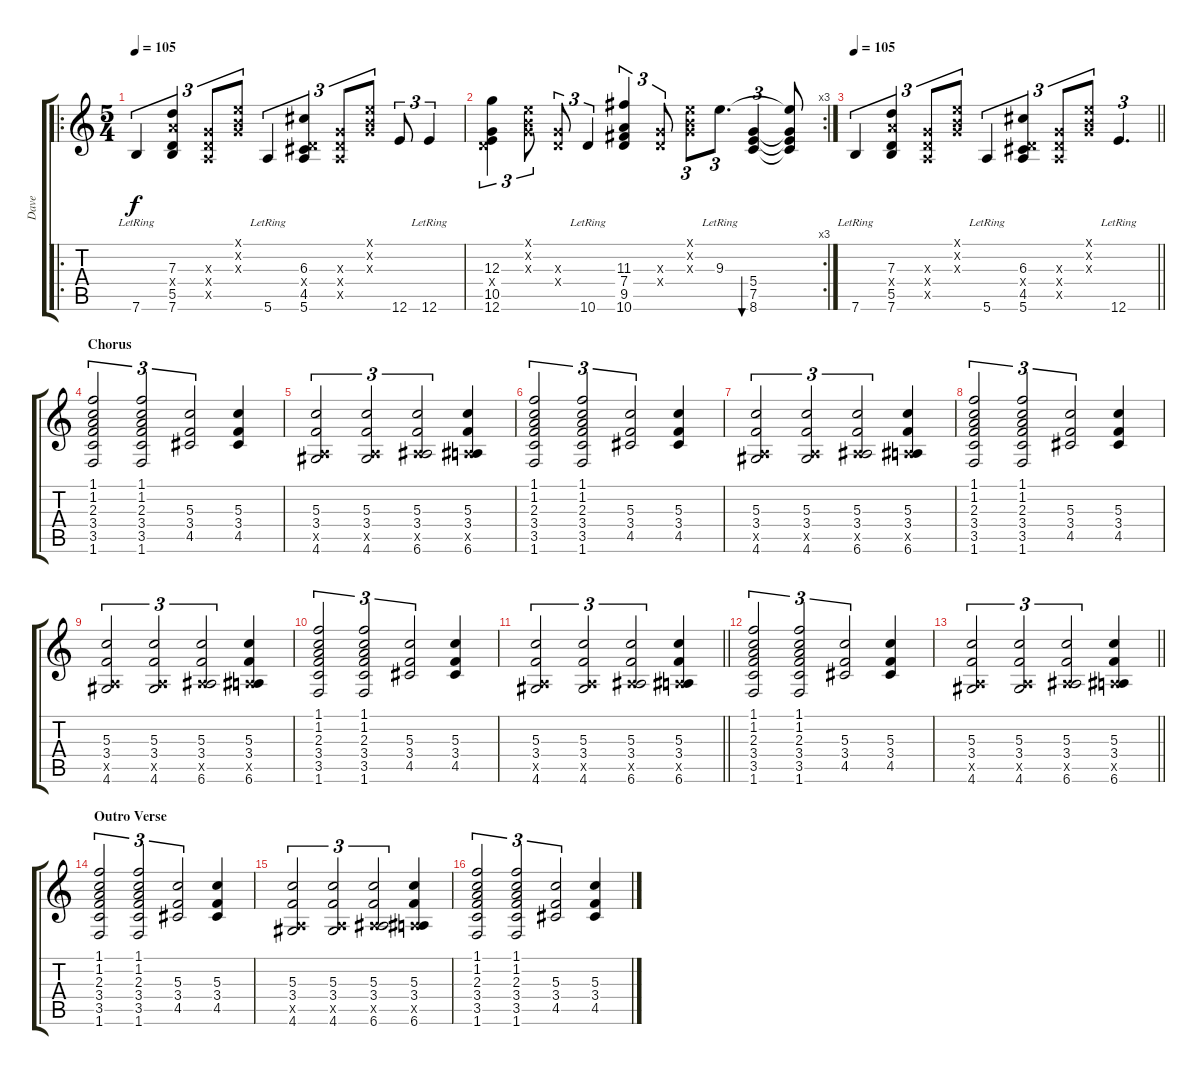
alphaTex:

\track ("Dave" "Dave") {instrument acousticguitarsteel}
\staff {score tabs}
\tuning (E4 B3 G3 D3 A2 E2) {hide}
\ro
\ts (5 4)
\tempo 105
\clef g2
\ks c
7.6{lr}.4{tu (3 2) dy f} (7.3 7.4{x} 5.5 7.6).4{tu (3 2)} (0.3{x} 0.4{x} 0.5{x}).8{tu (3 2)} (0.1{x} 0.2{x} 0.3{x}).8{tu (3 2)} 5.6{lr}.4{tu (3 2)} (6.3 0.4{x} 4.5 5.6).4{tu (3 2)} (0.3{x} 0.4{x} 0.5{x}).8{tu (3 2)} (0.1{x} 0.2{x} 0.3{x}).8{tu (3 2)} 12.6.8{tu (3 2)} 12.6{lr}.4{tu (3 2)} |
\rc 3
(12.3 0.4{x} 10.5 12.6).4{tu (3 2)} (0.1{x} 0.2{x} 0.3{x}).8{tu (3 2)} (0.3{x} 0.4{x}).8{tu (3 2)} 10.6{lr}.4{tu (3 2)} (11.3 7.4 9.5 10.6).4{tu (3 2)} (0.3{x} 0.4{x}).8{tu (3 2)} (0.1{x} 0.2{x} 0.3{x}).8{tu (3 2)} 9.3{lr}.8{d tu (3 2)} (5.4 7.5 8.6).4{tu (3 2) bu 60} (9.3{t} 5.4{t} 7.5{t} 8.6{t}).8 |
\tempo 105
\barLineRight lightlight
7.6{lr}.4{tu (3 2)} (7.3 7.4{x} 5.5 7.6).4{tu (3 2)} (0.3{x} 0.4{x} 0.5{x}).8{tu (3 2)} (0.1{x} 0.2{x} 0.3{x}).8{tu (3 2)} 5.6{lr}.4{tu (3 2)} (6.3 0.4{x} 4.5 5.6).4{tu (3 2)} (0.3{x} 0.4{x} 0.5{x}).8{tu (3 2)} (0.1{x} 0.2{x} 0.3{x}).8{tu (3 2)} 12.6{lr}.4{d tu (3 2)} |
\section ("" "Chorus ")
(1.1 1.2 2.3 3.4 3.5 1.6).2{tu (3 2)} (1.1 1.2 2.3 3.4 3.5 1.6).2{tu (3 2)} (5.3 3.4 4.5).2{tu (3 2)} (5.3 3.4 4.5).4 |
(5.3 3.4 0.5{x} 4.6).2{tu (3 2)} (5.3 3.4 0.5{x} 4.6).2{tu (3 2)} (5.3 3.4 0.5{x} 6.6).2{tu (3 2)} (5.3 3.4 0.5{x} 6.6).4 |
(1.1 1.2 2.3 3.4 3.5 1.6).2{tu (3 2)} (1.1 1.2 2.3 3.4 3.5 1.6).2{tu (3 2)} (5.3 3.4 4.5).2{tu (3 2)} (5.3 3.4 4.5).4 |
(5.3 3.4 0.5{x} 4.6).2{tu (3 2)} (5.3 3.4 0.5{x} 4.6).2{tu (3 2)} (5.3 3.4 0.5{x} 6.6).2{tu (3 2)} (5.3 3.4 0.5{x} 6.6).4 |
(1.1 1.2 2.3 3.4 3.5 1.6).2{tu (3 2)} (1.1 1.2 2.3 3.4 3.5 1.6).2{tu (3 2)} (5.3 3.4 4.5).2{tu (3 2)} (5.3 3.4 4.5).4 |
(5.3 3.4 0.5{x} 4.6).2{tu (3 2)} (5.3 3.4 0.5{x} 4.6).2{tu (3 2)} (5.3 3.4 0.5{x} 6.6).2{tu (3 2)} (5.3 3.4 0.5{x} 6.6).4 |
(1.1 1.2 2.3 3.4 3.5 1.6).2{tu (3 2)} (1.1 1.2 2.3 3.4 3.5 1.6).2{tu (3 2)} (5.3 3.4 4.5).2{tu (3 2)} (5.3 3.4 4.5).4 |
\barLineRight lightlight
(5.3 3.4 0.5{x} 4.6).2{tu (3 2)} (5.3 3.4 0.5{x} 4.6).2{tu (3 2)} (5.3 3.4 0.5{x} 6.6).2{tu (3 2)} (5.3 3.4 0.5{x} 6.6).4 |
(1.1 1.2 2.3 3.4 3.5 1.6).2{tu (3 2)} (1.1 1.2 2.3 3.4 3.5 1.6).2{tu (3 2)} (5.3 3.4 4.5).2{tu (3 2)} (5.3 3.4 4.5).4 |
\barLineRight lightlight
(5.3 3.4 0.5{x} 4.6).2{tu (3 2)} (5.3 3.4 0.5{x} 4.6).2{tu (3 2)} (5.3 3.4 0.5{x} 6.6).2{tu (3 2)} (5.3 3.4 0.5{x} 6.6).4 |
\section ("" "Outro Verse")
(1.1 1.2 2.3 3.4 3.5 1.6).2{tu (3 2)} (1.1 1.2 2.3 3.4 3.5 1.6).2{tu (3 2)} (5.3 3.4 4.5).2{tu (3 2)} (5.3 3.4 4.5).4 |
(5.3 3.4 0.5{x} 4.6).2{tu (3 2)} (5.3 3.4 0.5{x} 4.6).2{tu (3 2)} (5.3 3.4 0.5{x} 6.6).2{tu (3 2)} (5.3 3.4 0.5{x} 6.6).4 |
(1.1 1.2 2.3 3.4 3.5 1.6).2{tu (3 2)} (1.1 1.2 2.3 3.4 3.5 1.6).2{tu (3 2)} (5.3 3.4 4.5).2{tu (3 2)} (5.3 3.4 4.5).4
